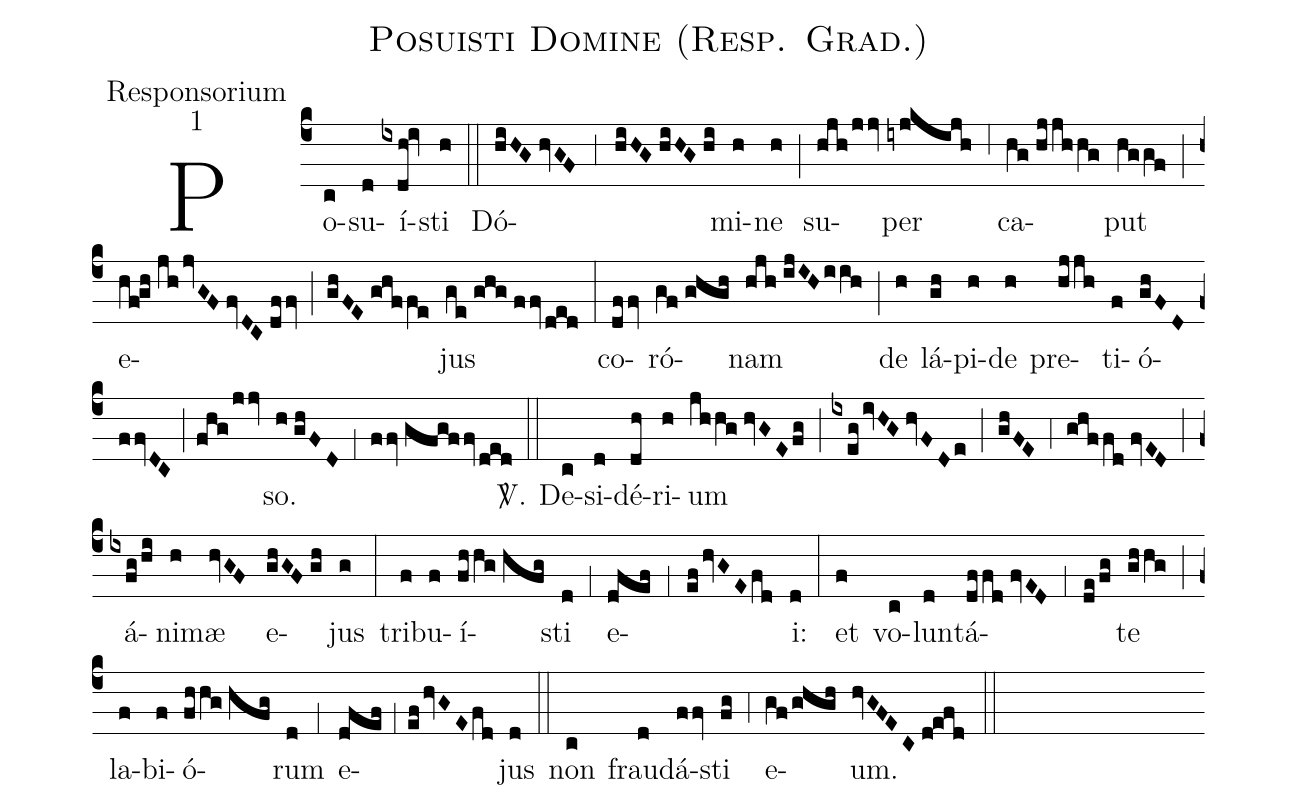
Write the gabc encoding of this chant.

name:Posuisti Domine (Resp. Grad.);
office-part:Responsorium;
mode:1;
%%
(c4) Po(c)su(d)í(ixdh!iv)sti(h) (::) Dó(hiHG//hvGF;3hiHG//hiHG//hi)mi(h)ne(h) (;) su(hjh/jjv)per(iyjkijh) (;6) ca(hg//hjjhhg)put(hggf) (;) e(hf!gh//jh/jvGF//fvDC//dffv;ghFE//ghffe)jus(ge//ghg//ffv/ded) (:) co(dffv)ró(gf//ghgh)nam(hjh//ijIH/iih) (;) de(h) lá(gh)pi(h)de(h) pre(hjjh)ti(f)ó(ghFD//ffvDC;fhg/jjv)so.(h//ghFD) (;1) (ffv//gfgffv/ded) <sp>V/</sp>.(::) De(c)si(d)dé(dh)ri(h)um(jhhg//hvGE/fg) (;) (ixeg/ivHG//hvFDe) (;) (ghFE) (;4) (ghffd//fvED) (;) á(ixfg/hi)ni(h)mæ(hvGF) e(ghGF//gh)jus(g) (:) tri(f)bu(f)í(fhhg//hfg)sti(d) (;1) e(dfef;1ef/hvGE/fd)i:(d) (:) et(f) vo(c)lun(d)tá(dffd//fvED;1de/fg)te(ghhg) (;) la(f)bi(f)ó(fhhg//hfg)rum(d) (;1) e(dfef;1ef/hvGE/fd)jus(d) (::) non(c) frau(d)dá(ffv)sti(fg) (;4) e(gf/ghgh)um.(hvGFEC//d!efd) (::)
